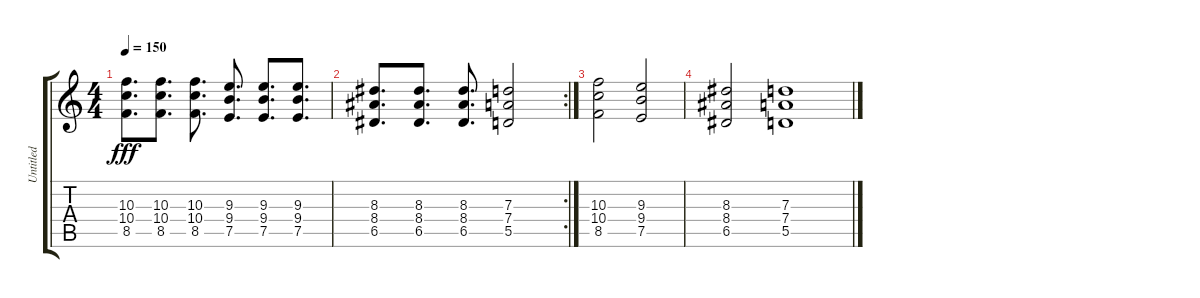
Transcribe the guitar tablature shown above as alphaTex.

\track ("Untitled" "Untitled") {instrument distortionguitar}
\staff {score tabs}
\tuning (E4 B3 G3 D3 A2 D2) {hide}
\ts (4 4)
\tempo 150
\clef g2
\ks c
(10.3 10.4 8.5).8{d dy fff} (10.3 10.4 8.5).8{d} (10.3 10.4 8.5).8{d} (9.3 9.4 7.5).8{d} (9.3 9.4 7.5).8{d} (9.3 9.4 7.5).8{d} |
\rc 2
(8.3 8.4 6.5).8{d} (8.3 8.4 6.5).8{d} (8.3 8.4 6.5).8{d} (7.3 7.4 5.5).2 |
(10.3 10.4 8.5).2 (9.3 9.4 7.5).2 |
(8.3 8.4 6.5).2 (7.3 7.4 5.5).1
